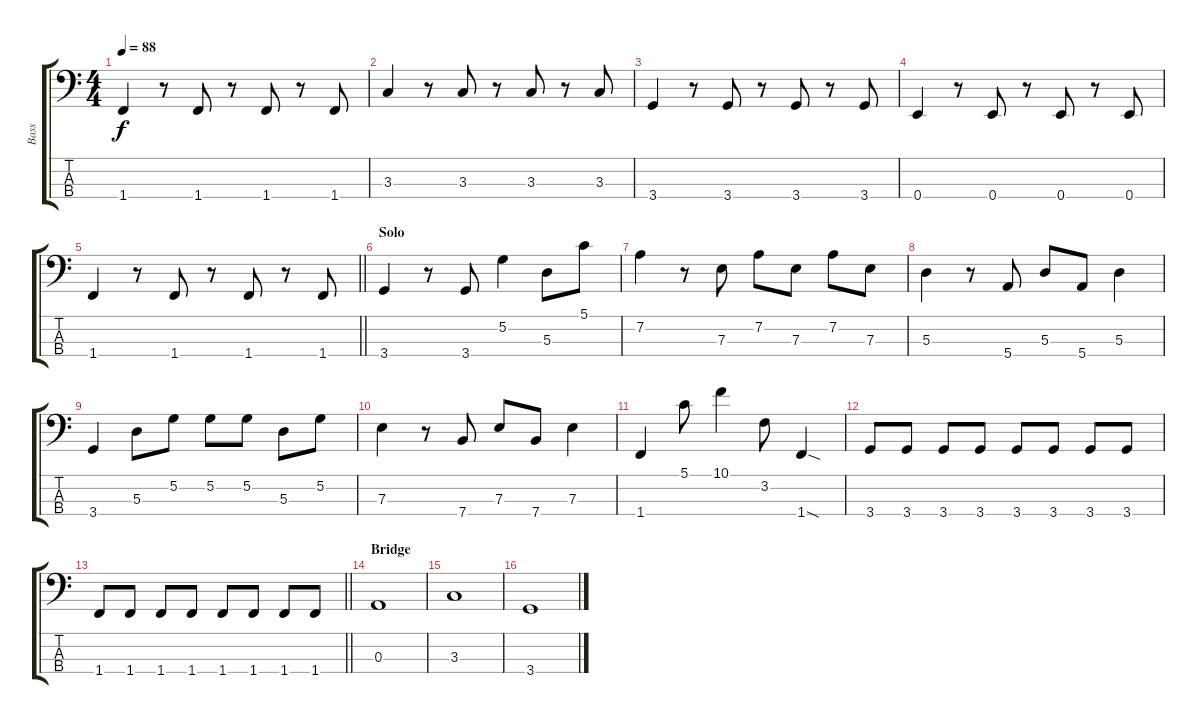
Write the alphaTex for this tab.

\track ("Bass" "Bass") {instrument electricbassfinger}
\staff {score tabs}
\tuning (G2 D2 A1 E1) {hide}
\ts (4 4)
\tempo 88
\clef f4
\ks c
1.4.4{dy f} r.8 1.4.8 r.8 1.4.8 r.8 1.4.8 |
3.3.4 r.8 3.3.8 r.8 3.3.8 r.8 3.3.8 |
3.4.4 r.8 3.4.8 r.8 3.4.8 r.8 3.4.8 |
0.4.4 r.8 0.4.8 r.8 0.4.8 r.8 0.4.8 |
\barLineRight lightlight
1.4.4 r.8 1.4.8 r.8 1.4.8 r.8 1.4.8 |
\section ("" "Solo")
3.4.4 r.8 3.4.8 5.2.4 5.3.8 5.1.8 |
7.2.4 r.8 7.3.8 7.2.8 7.3.8 7.2.8 7.3.8 |
5.3.4 r.8 5.4.8 5.3.8 5.4.8 5.3.4 |
3.4.4 5.3.8 5.2.8 5.2.8 5.2.8 5.3.8 5.2.8 |
7.3.4 r.8 7.4.8 7.3.8 7.4.8 7.3.4 |
1.4.4 5.1.8 10.1.4 3.2.8 1.4{sod}.4 |
3.4.8 3.4.8 3.4.8 3.4.8 3.4.8 3.4.8 3.4.8 3.4.8 |
\barLineRight lightlight
1.4.8 1.4.8 1.4.8 1.4.8 1.4.8 1.4.8 1.4.8 1.4.8 |
\section ("" "Bridge")
0.3.1 |
3.3.1 |
3.4.1
